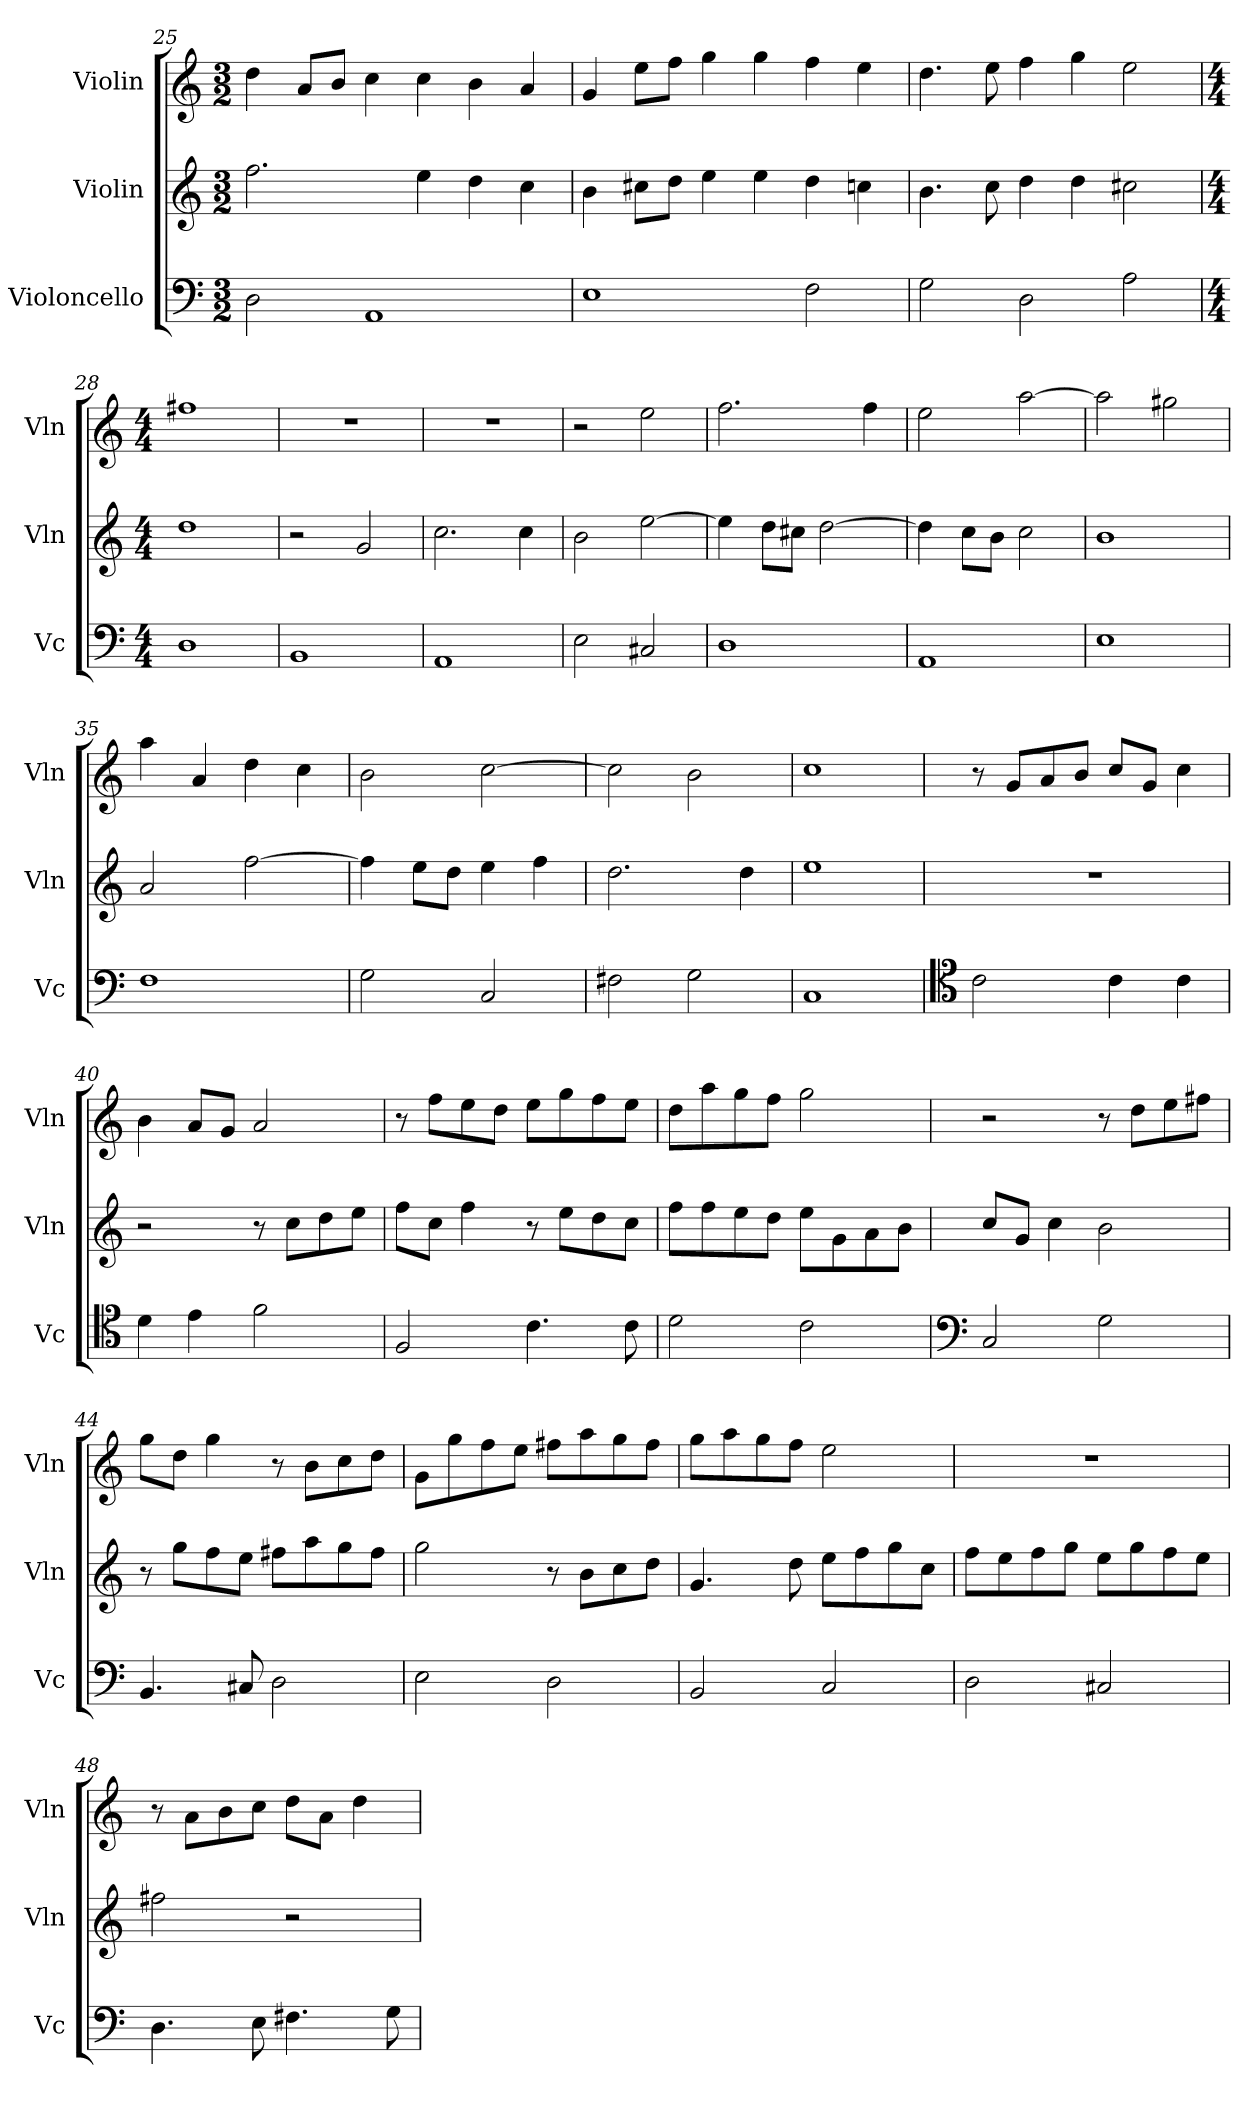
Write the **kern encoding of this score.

**kern	**kern	**kern
*part3	*part2	*part1
*staff3	*staff2	*staff1
*I"Violoncello	*I"Violin	*I"Violin
*I'Vc	*I'Vln	*I'Vln
*clefF4	*clefG2	*clefG2
*k[]	*k[]	*k[]
*M3/2	*M3/2	*M3/2
=25	=25	=25
2D\	2.ff\	4dd\
.	.	8a/L
.	.	8b/J
1AA	.	4cc\
.	4ee\	4cc\
.	4dd\	4b\
.	4cc\	4a/
=26	=26	=26
1E	4b\	4g/
.	8cc#X\L	8ee\L
.	8dd\J	8ff\J
.	4ee\	4gg\
.	4ee\	4gg\
2F\	4dd\	4ff\
.	4ccn\	4ee\
=27	=27	=27
2G\	4.b\	4.dd\
.	8cc\	8ee\
2D\	4dd\	4ff\
.	4dd\	4gg\
2A\	2cc#X\	2ee\
=28	=28	=28
*M4/4	*M4/4	*M4/4
1D	1dd	1ff#X
=29	=29	=29
1BB	2r	1r
.	2g/	.
=30	=30	=30
*	*MM130	*
1AA	2.cc\	1r
.	4cc\	.
=31	=31	=31
2E\	2b\	2r
2C#X/	[2ee\	2ee\
=32	=32	=32
1D	4ee\]	2.ff\
.	8dd\L	.
.	8cc#X\J	.
.	[2dd\	.
.	.	4ff\
=33	=33	=33
1AA	4dd\]	2ee\
.	8cc\L	.
.	8b\J	.
.	2cc\	[2aa\
=34	=34	=34
1E	1b	2aa\]
.	.	2gg#X\
=35	=35	=35
1F	2a/	4aa\
.	.	4a/
.	[2ff\	4dd\
.	.	4cc\
=36	=36	=36
2G\	4ff\]	2b\
.	8ee\L	.
.	8dd\J	.
2C/	4ee\	[2cc\
.	4ff\	.
=37	=37	=37
2F#X\	2.dd\	2cc\]
2G\	.	2b\
.	4dd\	.
=38	=38	=38
1C	1ee	1cc
=39	=39	=39
*clefC4	*	*
*	*	*MM120
2c\	1r	8r
.	.	8g/L
.	.	8a/
.	.	8b/J
4c\	.	8cc/L
.	.	8g/J
4c\	.	4cc\
=40	=40	=40
4d\	2r	4b\
4e\	.	8a/L
.	.	8g/J
2f\	8r	2a/
.	8cc\L	.
.	8dd\	.
.	8ee\J	.
=41	=41	=41
2F/	8ff\L	8r
.	8cc\J	8ff\L
.	4ff\	8ee\
.	.	8dd\J
4.c\	8r	8ee\L
.	8ee\L	8gg\
.	8dd\	8ff\
8c\	8cc\J	8ee\J
=42	=42	=42
2d\	8ff\L	8dd\L
.	8ff\	8aa\
.	8ee\	8gg\
.	8dd\J	8ff\J
2c\	8ee\L	2gg\
.	8g\	.
.	8a\	.
.	8b\J	.
=43	=43	=43
*clefF4	*	*
2C/	8cc/L	2r
.	8g/J	.
.	4cc\	.
2G\	2b\	8r
.	.	8dd\L
.	.	8ee\
.	.	8ff#X\J
=44	=44	=44
4.BB/	8r	8gg\L
.	8gg\L	8dd\J
.	8ff\	4gg\
8C#X/	8ee\J	.
2D\	8ff#X\L	8r
.	8aa\	8b\L
.	8gg\	8cc\
.	8ff#\J	8dd\J
=45	=45	=45
2E\	2gg\	8g\L
.	.	8gg\
.	.	8ff\
.	.	8ee\J
2D\	8r	8ff#X\L
.	8b\L	8aa\
.	8cc\	8gg\
.	8dd\J	8ff#\J
=46	=46	=46
2BB/	4.g/	8gg\L
.	.	8aa\
.	.	8gg\
.	8dd\	8ff\J
2C/	8ee\L	2ee\
.	8ff\	.
.	8gg\	.
.	8cc\J	.
=47	=47	=47
2D\	8ff\L	1r
.	8ee\	.
.	8ff\	.
.	8gg\J	.
2C#X/	8ee\L	.
.	8gg\	.
.	8ff\	.
.	8ee\J	.
=48	=48	=48
4.D\	2ff#X\	8r
.	.	8a\L
.	.	8b\
8E\	.	8cc\J
4.F#X\	2r	8dd\L
.	.	8a\J
.	.	4dd\
8G\	.	.
=	=	=
*-	*-	*-
